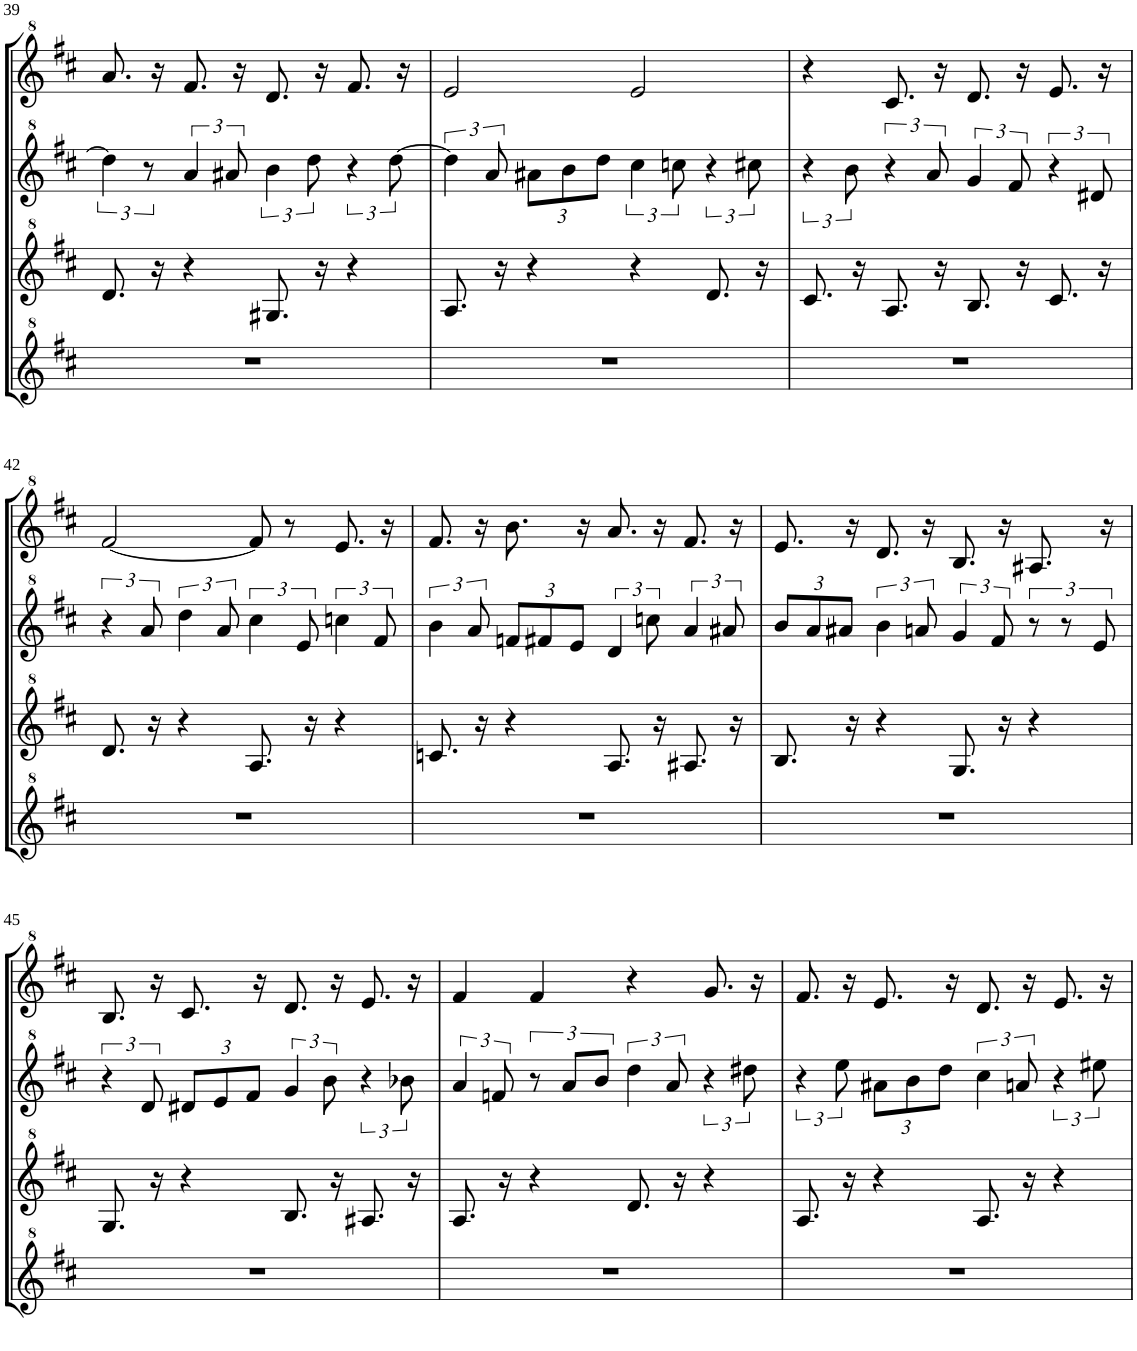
**kern	**kern	**kern
*part1	*part1	*part1
*staff3	*staff2	*staff1
*I"Model III	*	*
!!LO:PB:g=z
*clefG^2	*clefG^2	*clefG^2
*k[f#c#]	*k[f#c#]	*k[f#c#]
*M4/4	*M4/4	*M4/4
*met(c)	*met(c)	*met(c)
=39	=39	=39
8.dd/	6ddd\]	8.aa/
.	12r	.
16r	.	16r
4r	6aa/	8.ff#/
.	12aa#X/	.
.	.	16r
8.g#X/	6bb\	8.dd/
.	12ddd\	.
16r	.	16r
4r	6r	8.ff#/
.	[12ddd\	.
.	.	16r
=40	=40	=40
8.a/	6ddd\]	2ee/
.	12aa/	.
16r	.	.
*	*Xbrackettup	*
4r	12aa#X\L	.
.	12bb\	.
.	12ddd\J	.
*	*brackettup	*
4r	6ccc#\	2ee/
.	12cccn\	.
8.dd/	6r	.
.	12ccc#X\	.
16r	.	.
=41	=41	=41
8.cc#/	6r	4r
.	12bb\	.
16r	.	.
8.a/	6r	8.cc#/
.	12aa/	.
16r	.	16r
8.b/	6gg/	8.dd/
.	12ff#/	.
16r	.	16r
8.cc#/	6r	8.ee/
.	12dd#X/	.
16r	.	16r
!!LO:LB:g=z
=42	=42	=42
8.dd/	6r	[2ff#/
.	12aa/	.
16r	.	.
4r	6ddd\	.
.	12aa/	.
8.a/	6ccc#\	8ff#/]
.	.	8r
.	12ee/	.
16r	.	.
4r	6cccn\	8.ee/
.	12ff#/	.
.	.	16r
=43	=43	=43
8.ccn/	6bb\	8.ff#/
.	12aa/	.
16r	.	16r
*	*Xbrackettup	*
4r	12ffn/L	8.bb\
.	12ff#X/	.
.	12ee/J	.
.	.	16r
*	*brackettup	*
8.a/	6dd/	8.aa/
.	12cccn\	.
16r	.	16r
8.a#X/	6aa/	8.ff#/
.	12aa#X/	.
16r	.	16r
=44	=44	=44
*	*Xbrackettup	*
8.b/	12bb/L	8.ee/
.	12aa/	.
.	12aa#X/J	.
16r	.	16r
*	*brackettup	*
4r	6bb\	8.dd/
.	12aan/	.
.	.	16r
8.g/	6gg/	8.b/
.	12ff#/	.
16r	.	16r
4r	12r	8.a#X/
.	12r	.
.	12ee/	.
.	.	16r
!!LO:LB:g=z
=45	=45	=45
8.g/	6r	8.b/
.	12dd/	.
16r	.	16r
*	*Xbrackettup	*
4r	12dd#X/L	8.cc#/
.	12ee/	.
.	12ff#/J	.
.	.	16r
*	*brackettup	*
8.b/	6gg/	8.dd/
.	12bb\	.
16r	.	16r
8.a#X/	6r	8.ee/
.	12bb-X\	.
16r	.	16r
=46	=46	=46
8.a/	6aa/	4ff#/
.	12ffn/	.
16r	.	.
4r	12r	4ff#/
.	12aa/L	.
.	12bb/J	.
8.dd/	6ddd\	4r
.	12aa/	.
16r	.	.
4r	6r	8.gg/
.	12ddd#X\	.
.	.	16r
=47	=47	=47
8.a/	6r	8.ff#/
.	12eee\	.
16r	.	16r
*	*Xbrackettup	*
4r	12aa#X\L	8.ee/
.	12bb\	.
.	12ddd\J	.
.	.	16r
*	*brackettup	*
8.a/	6ccc#\	8.dd/
.	12aan/	.
16r	.	16r
4r	6r	8.ee/
.	12eee#X\	.
.	.	16r
=	=	=
*-	*-	*-
